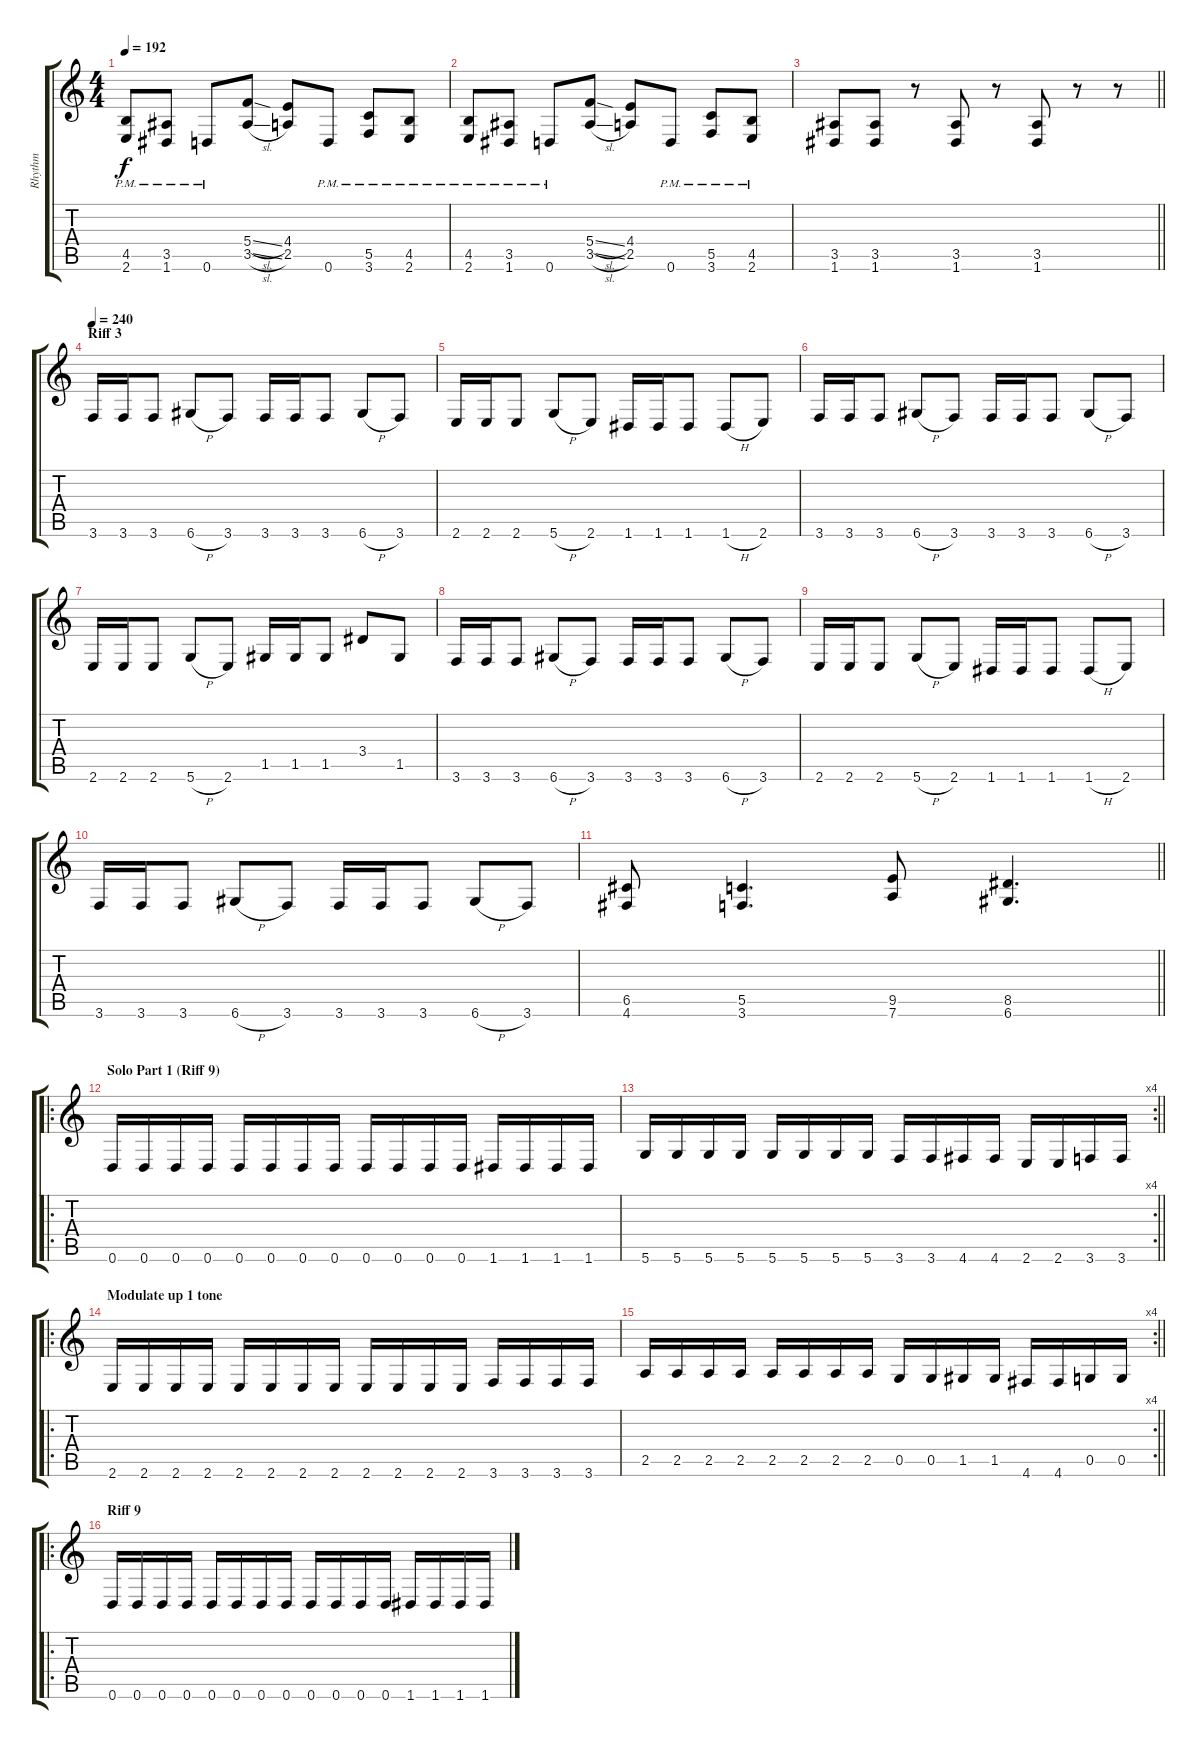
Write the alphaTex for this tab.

\track ("Rhythm" "Rhythm") {instrument distortionguitar}
\staff {score tabs}
\tuning (D4 A3 F3 C3 G2 D2) {hide}
\ts (4 4)
\tempo 192
\clef g2
\ks c
(4.5{pm} 2.6{pm}).8{dy f} (3.5{pm} 1.6{pm}).8 0.6{pm}.8 (5.4{sl} 3.5{sl}).8 (4.4 2.5).8 0.6{pm}.8 (5.5{pm} 3.6{pm}).8 (4.5{pm} 2.6{pm}).8 |
(4.5{pm} 2.6{pm}).8 (3.5{pm} 1.6{pm}).8 0.6{pm}.8 (5.4{sl} 3.5{sl}).8 (4.4 2.5).8 0.6{pm}.8 (5.5{pm} 3.6{pm}).8 (4.5{pm} 2.6{pm}).8 |
\barLineRight lightlight
(3.5 1.6).8 (3.5 1.6).8 r.8 (3.5 1.6).8 r.8 (3.5 1.6).8 r.8 r.8 |
\section ("" "Riff 3")
\tempo 240
3.6.16 3.6.16 3.6.8 6.6{h}.8 3.6.8 3.6.16 3.6.16 3.6.8 6.6{h}.8 3.6.8 |
2.6.16 2.6.16 2.6.8 5.6{h}.8 2.6.8 1.6.16 1.6.16 1.6.8 1.6{h}.8 2.6.8 |
3.6.16 3.6.16 3.6.8 6.6{h}.8 3.6.8 3.6.16 3.6.16 3.6.8 6.6{h}.8 3.6.8 |
2.6.16 2.6.16 2.6.8 5.6{h}.8 2.6.8 1.5.16 1.5.16 1.5.8 3.4.8 1.5.8 |
3.6.16 3.6.16 3.6.8 6.6{h}.8 3.6.8 3.6.16 3.6.16 3.6.8 6.6{h}.8 3.6.8 |
2.6.16 2.6.16 2.6.8 5.6{h}.8 2.6.8 1.6.16 1.6.16 1.6.8 1.6{h}.8 2.6.8 |
3.6.16 3.6.16 3.6.8 6.6{h}.8 3.6.8 3.6.16 3.6.16 3.6.8 6.6{h}.8 3.6.8 |
\barLineRight lightlight
(6.5 4.6).8 (5.5 3.6).4{d} (9.5 7.6).8 (8.5 6.6).4{d} |
\ro
\section ("" "Solo Part 1 (Riff 9)")
0.6.16 0.6.16 0.6.16 0.6.16 0.6.16 0.6.16 0.6.16 0.6.16 0.6.16 0.6.16 0.6.16 0.6.16 1.6.16 1.6.16 1.6.16 1.6.16 |
\rc 4
\barLineRight lightlight
5.6.16 5.6.16 5.6.16 5.6.16 5.6.16 5.6.16 5.6.16 5.6.16 3.6.16 3.6.16 4.6.16 4.6.16 2.6.16 2.6.16 3.6.16 3.6.16 |
\ro
\section ("" "Modulate up 1 tone")
2.6.16 2.6.16 2.6.16 2.6.16 2.6.16 2.6.16 2.6.16 2.6.16 2.6.16 2.6.16 2.6.16 2.6.16 3.6.16 3.6.16 3.6.16 3.6.16 |
\rc 4
\barLineRight lightlight
2.5.16 2.5.16 2.5.16 2.5.16 2.5.16 2.5.16 2.5.16 2.5.16 0.5.16 0.5.16 1.5.16 1.5.16 4.6.16 4.6.16 0.5.16 0.5.16 |
\ro
\section ("" "Riff 9")
0.6.16 0.6.16 0.6.16 0.6.16 0.6.16 0.6.16 0.6.16 0.6.16 0.6.16 0.6.16 0.6.16 0.6.16 1.6.16 1.6.16 1.6.16 1.6.16
